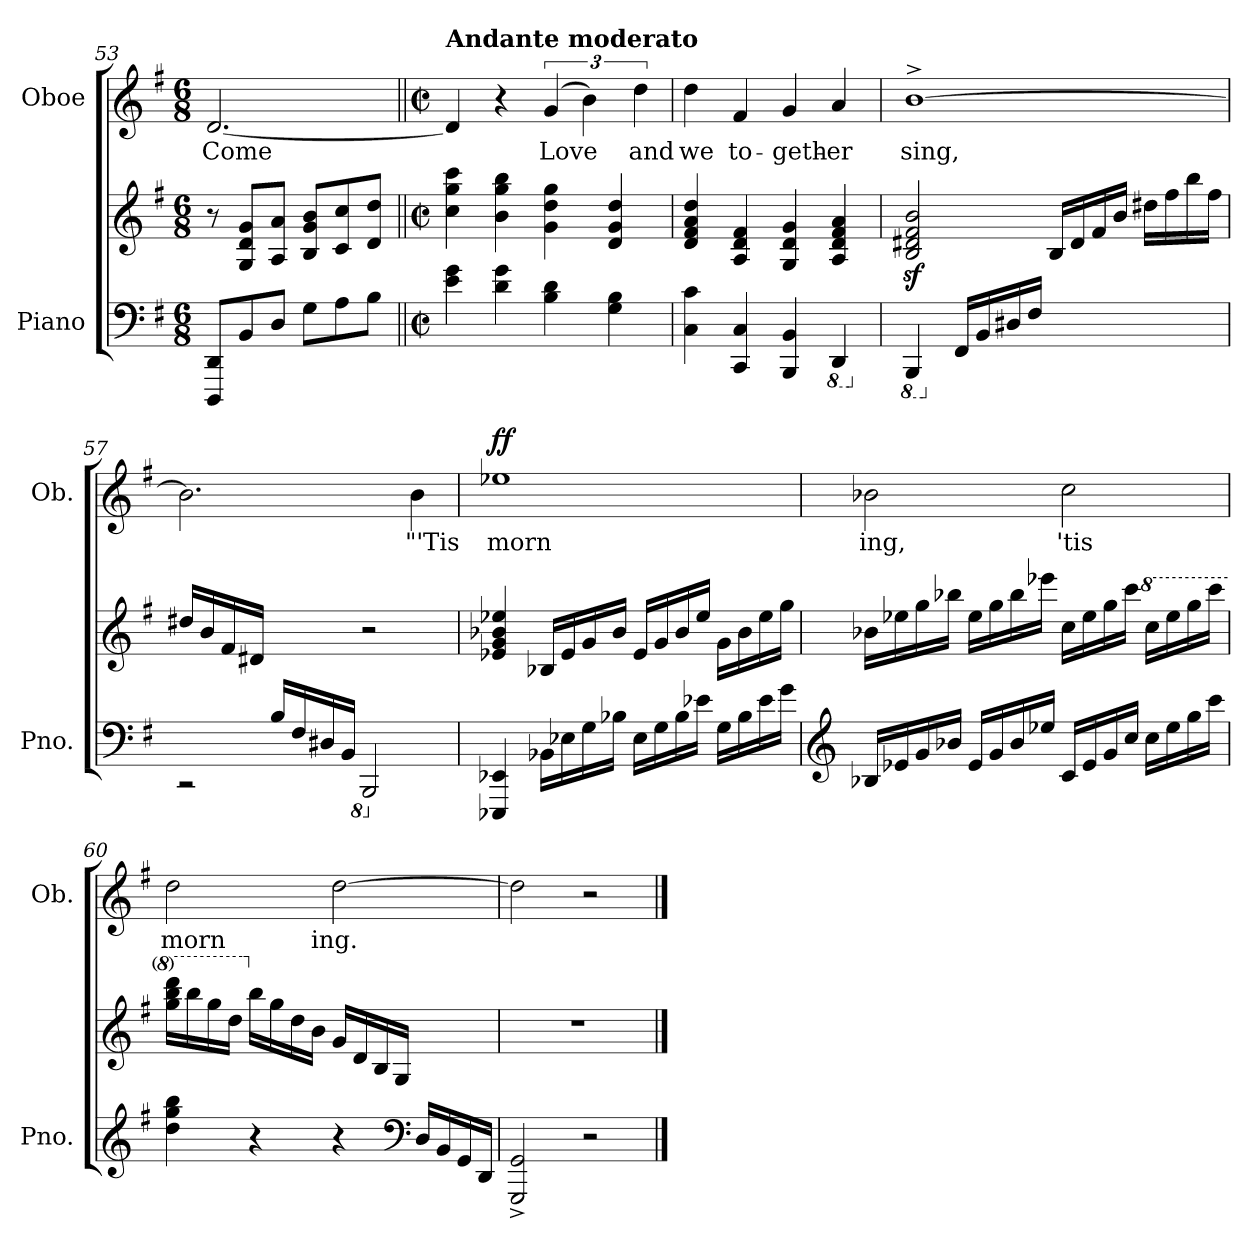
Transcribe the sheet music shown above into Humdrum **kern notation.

**kern	**kern	**kern	**text	**dynam
*part2	*part2	*part1	*part1	*part1
*staff3	*staff2	*staff1	*staff1	*staff1
*I"Piano	*	*I"Oboe	*	*
*I'Pno.	*	*I'Ob.	*	*
*clefF4	*clefG2	*clefG2	*	*
*k[f#]	*k[f#]	*k[f#]	*	*
*M6/8	*M6/8	*M6/8	*	*
=53	=53	=53	=53	=53
!	!	!	!LO:LY:b	!
8DDD/ 8DD/L	8r	[2.d/	Come	.
8BB/	8G/ 8d/ 8g/L	.	.	.
8D/J	8A/ 8a/J	.	.	.
8G\L	8B/ 8g/ 8b/L	.	.	.
8A\	8c/ 8cc/	.	.	.
8B\J	8d/ 8dd/J	.	.	.
=54||	=54||	=54||	=54||	=54||
*M2/2	*M2/2	*M2/2	*	*
*met(c|)	*met(c|)	*met(c|)	*	*
!	!	!LO:TX:a:B:t=Andante moderato	!	!
4e\ 4g\	4cc\ 4gg\ 4ccc\	4d/]	.	.
4d\ 4g\	4b\ 4gg\ 4bb\	4r	.	.
!	!	!	!LO:LY:b	!
4B\ 4d\	4g\ 4dd\ 4gg\	(6g/	Love	.
.	.	6b\)	.	.
4G\ 4B\	4d/ 4g/ 4dd/	.	.	.
!	!	!	!LO:LY:b	!
.	.	6dd\	and	.
=55	=55	=55	=55	=55
!	!	!	!LO:LY:b	!
4C\ 4c\	4d/ 4f#/ 4a/ 4dd/	4dd\	we	.
!	!	!	!LO:LY:b	!
4CC/ 4C/	4A/ 4d/ 4f#/	4f#/	to-	.
!	!	!	!LO:LY:b	!
4BBB/ 4BB/	4G/ 4d/ 4g/	4g/	-geth-	.
*8ba	*	*	*	*
!	!	!	!LO:LY:b	!
4DDD/	4A/ 4d/ 4f#/ 4a/	4a/	-er	.
!!LO:LB:g=z
=56	=56	=56	=56	=56
*X8ba	*	*	*	*
*8ba	*	*	*	*
!	!	!	!LO:LY:b	!
4BBBB/	2B/z< 2d#X/z< 2f#/z< 2b/z<	[1b^	sing,	.
*X8ba	*	*	*	*
16FF#/LL	.	.	.	.
16BB/	.	.	.	.
16D#X/	.	.	.	.
16F#/JJ	.	.	.	.
2ryy	16B/LL	.	.	.
.	16d#/	.	.	.
.	16f#/	.	.	.
.	16b/JJ	.	.	.
.	16dd#X\LL	.	.	.
.	16ff#\	.	.	.
.	16bb\	.	.	.
.	16ff#\JJ	.	.	.
=57	=57	=57	=57	=57
*^	*	*	*	*
4ryy	2r	16dd#X/LL	2.b\]	.	.
.	.	16b/	.	.	.
.	.	16f#/	.	.	.
.	.	16d#X/JJ	.	.	.
16B/LL	.	4ryy	.	.	.
16F#/	.	.	.	.	.
16D#X/	.	.	.	.	.
16BB/JJ	.	.	.	.	.
*8ba	*	*	*	*	*
2ryy	2BBBB/	2r	.	.	.
!	!	!	!	!LO:LY:b	!
.	.	.	4b\	"'Tis	.
*v	*v	*	*	*	*
=58	=58	=58	=58	=58
*X8ba	*	*	*	*
!	!	!	!LO:LY:b	!LO:DY:a
4EEE-X/ 4EE-X/	4e-X/ 4g/ 4b-X/ 4ee-X/	1ee-X	morn	ff
16BB-X\LL	16B-X/LL	.	.	.
16E-X\	16e-/	.	.	.
16G\	16g/	.	.	.
16B-X\JJ	16b-/JJ	.	.	.
16E-\LL	16e-/LL	.	.	.
16G\	16g/	.	.	.
16B-\	16b-/	.	.	.
16e-X\JJ	16ee-/JJ	.	.	.
16G\LL	16g\LL	.	.	.
16B-\	16b-\	.	.	.
16e-\	16ee-\	.	.	.
16g\JJ	16gg\JJ	.	.	.
!!LO:PB:g=z
=59	=59	=59	=59	=59
*clefG2	*	*	*	*
!	!	!	!LO:LY:b	!
16B-X/LL	16b-X\LL	2b-X\	ing,	.
16e-X/	16ee-X\	.	.	.
16g/	16gg\	.	.	.
16b-X/JJ	16bb-X\JJ	.	.	.
16e-/LL	16ee-\LL	.	.	.
16g/	16gg\	.	.	.
16b-/	16bb-\	.	.	.
16ee-X/JJ	16eee-X\JJ	.	.	.
!	!	!	!LO:LY:b	!
16c/LL	16cc\LL	2cc\	'tis	.
16e-/	16ee-\	.	.	.
16g/	16gg\	.	.	.
16cc/JJ	16ccc\JJ	.	.	.
*	*8va	*	*	*
16cc\LL	16ccc\LL	.	.	.
16ee-\	16eee-\	.	.	.
16gg\	16ggg\	.	.	.
16ccc\JJ	16cccc\JJ	.	.	.
=60	=60	=60	=60	=60
!	!	!	!LO:LY:b	!
4dd\ 4gg\ 4bb\	16ggg\ 16bbb\ 16dddd\LL	2dd\	morn	.
.	16bbb\	.	.	.
.	16ggg\	.	.	.
.	16ddd\JJ	.	.	.
*	*X8va	*	*	*
4r	16bb\LL	.	.	.
.	16gg\	.	.	.
.	16dd\	.	.	.
.	16b\JJ	.	.	.
!	!	!	!LO:LY:b	!
4r	16g/LL	[2dd\	ing.	.
.	16d/	.	.	.
.	16B/	.	.	.
.	16G/JJ	.	.	.
*clefF4	*	*	*	*
16D/LL	4ryy	.	.	.
16BB/	.	.	.	.
16GG/	.	.	.	.
16DD/JJ	.	.	.	.
=61	=61	=61	=61	=61
2GGG/^ 2GG/^	1r	2dd\]	.	.
2r	.	2r	.	.
==	==	==	==	==
*-	*-	*-	*-	*-
